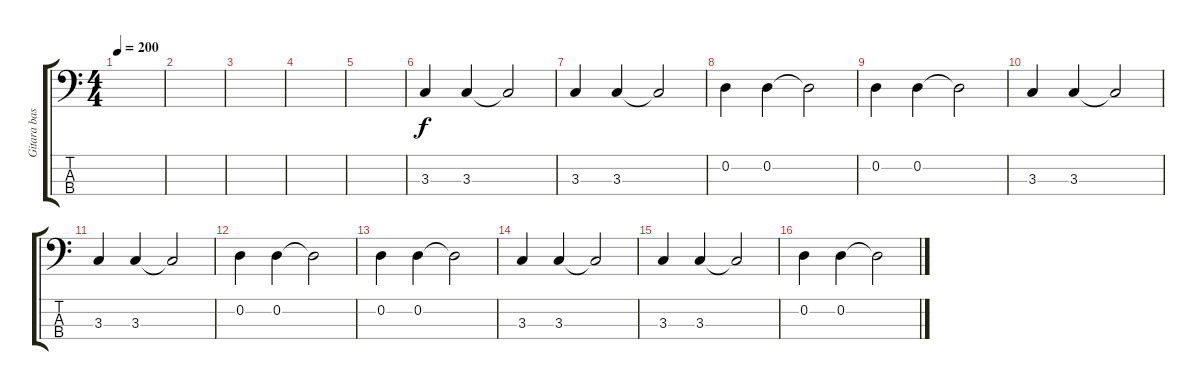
\track ("Gitara basowa - M. Kowalik" "Gitara bas") {instrument electricbassfinger}
\staff {score tabs}
\tuning (G2 D2 A1 E1) {hide}
\ts (4 4)
\tempo 200
\clef f4
\ks c
|
|
|
|
|
3.3.4 3.3.4 3.3{t}.2 |
3.3.4 3.3.4 3.3{t}.2 |
0.2.4 0.2.4 0.2{t}.2 |
0.2.4 0.2.4 0.2{t}.2 |
3.3.4 3.3.4 3.3{t}.2 |
3.3.4 3.3.4 3.3{t}.2 |
0.2.4 0.2.4 0.2{t}.2 |
0.2.4 0.2.4 0.2{t}.2 |
3.3.4 3.3.4 3.3{t}.2 |
3.3.4 3.3.4 3.3{t}.2 |
0.2.4 0.2.4 0.2{t}.2
